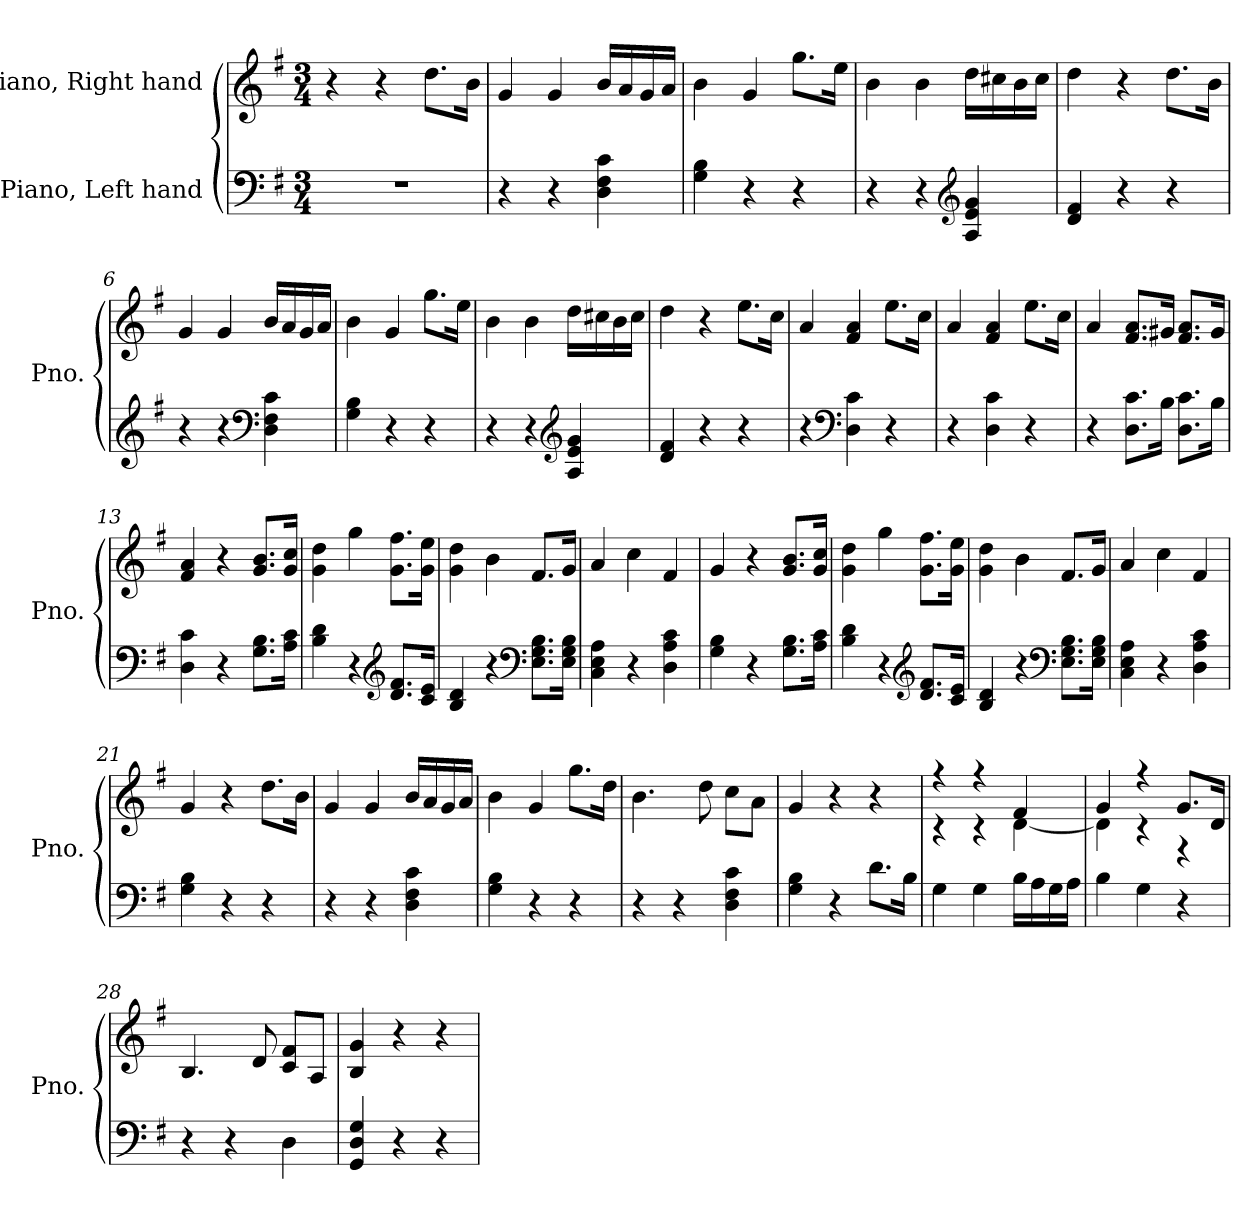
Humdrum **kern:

**kern	**kern
*part2	*part1
*staff2	*staff1
*I"Piano, Left hand	*I"Piano, Right hand
*I'Pno.	*I'Pno.
*clefF4	*clefG2
*k[f#]	*k[f#]
*M3/4	*M3/4
*MM100	*MM100
=1	=1
2.r	4r
.	4r
.	8.dd\L
.	16b\Jk
=2	=2
4r	4g/
4r	4g/
4D\ 4F#\ 4c\	16b/LL
.	16a/
.	16g/
.	16a/JJ
=3	=3
4G\ 4B\	4b\
4r	4g/
4r	8.gg\L
.	16ee\Jk
=4	=4
4r	4b\
4r	4b\
*clefG2	*
4A/ 4e/ 4g/	16dd\LL
.	16cc#X\
.	16b\
.	16cc#\JJ
=5	=5
4d/ 4f#/	4dd\
4r	4r
4r	8.dd\L
.	16b\Jk
!!LO:LB:g=z
=6	=6
4r	4g/
4r	4g/
*clefF4	*
4D\ 4F#\ 4c\	16b/LL
.	16a/
.	16g/
.	16a/JJ
=7	=7
4G\ 4B\	4b\
4r	4g/
4r	8.gg\L
.	16ee\Jk
=8	=8
4r	4b\
4r	4b\
*clefG2	*
4A/ 4e/ 4g/	16dd\LL
.	16cc#X\
.	16b\
.	16cc#\JJ
=9	=9
4d/ 4f#/	4dd\
4r	4r
4r	8.ee\L
.	16cc\Jk
=10	=10
4r	4a/
*clefF4	*
4D\ 4c\	4f#/ 4a/
4r	8.ee\L
.	16cc\Jk
=11	=11
4r	4a/
4D\ 4c\	4f#/ 4a/
4r	8.ee\L
.	16cc\Jk
!!LO:LB:g=z
=12	=12
4r	4a/
8.D\ 8.c\L	8.f#/ 8.a/L
16B\Jk	16g#X/Jk
8.D\ 8.c\L	8.f#/ 8.a/L
16B\Jk	16g#/Jk
=13	=13
4D\ 4c\	4f#/ 4a/
4r	4r
8.G\ 8.B\L	8.g/ 8.b/L
16A\ 16c\Jk	16g/ 16cc/Jk
=14	=14
4B\ 4d\	4g\ 4dd\
4r	4gg\
*clefG2	*
8.d/ 8.f#/L	8.g\ 8.ff#\L
16c/ 16e/Jk	16g\ 16ee\Jk
=15	=15
4B/ 4d/	4g\ 4dd\
4r	4b\
*clefF4	*
8.E\ 8.G\ 8.B\L	8.f#/L
16E\ 16G\ 16B\Jk	16g/Jk
=16	=16
4C\ 4E\ 4A\	4a/
4r	4cc\
4D\ 4A\ 4c\	4f#/
=17	=17
4G\ 4B\	4g/
4r	4r
8.G\ 8.B\L	8.g/ 8.b/L
16A\ 16c\Jk	16g/ 16cc/Jk
=18	=18
4B\ 4d\	4g\ 4dd\
4r	4gg\
*clefG2	*
8.d/ 8.f#/L	8.g\ 8.ff#\L
16c/ 16e/Jk	16g\ 16ee\Jk
!!LO:LB:g=z
=19	=19
4B/ 4d/	4g\ 4dd\
4r	4b\
*clefF4	*
8.E\ 8.G\ 8.B\L	8.f#/L
16E\ 16G\ 16B\Jk	16g/Jk
=20	=20
4C\ 4E\ 4A\	4a/
4r	4cc\
4D\ 4A\ 4c\	4f#/
=21	=21
4G\ 4B\	4g/
4r	4r
4r	8.dd\L
.	16b\Jk
=22	=22
4r	4g/
4r	4g/
4D\ 4F#\ 4c\	16b/LL
.	16a/
.	16g/
.	16a/JJ
=23	=23
4G\ 4B\	4b\
4r	4g/
4r	8.gg\L
.	16dd\Jk
=24	=24
4r	4.b\
4r	.
.	8dd\
4D\ 4F#\ 4c\	8cc\L
.	8a\J
=25	=25
4G\ 4B\	4g/
4r	4r
8.d\L	4r
16B\Jk	.
!!LO:LB:g=z
=26	=26
*	*^
4G\	4r	4r
4G\	4r	4r
16B\LL	4f#/	[4d\
16A\	.	.
16G\	.	.
16A\JJ	.	.
=27	=27	=27
4B\	4g/	4d\]
4G\	4r	4r
4r	8.g/L	4r
.	16d/Jk	.
*	*v	*v
=28	=28
4r	4.B/
4r	.
.	8d/
4D\	8c/ 8f#/L
.	8A/J
=29	=29
4GG/ 4D/ 4G/	4B/ 4g/
4r	4r
4r	4r
=	=
*-	*-
